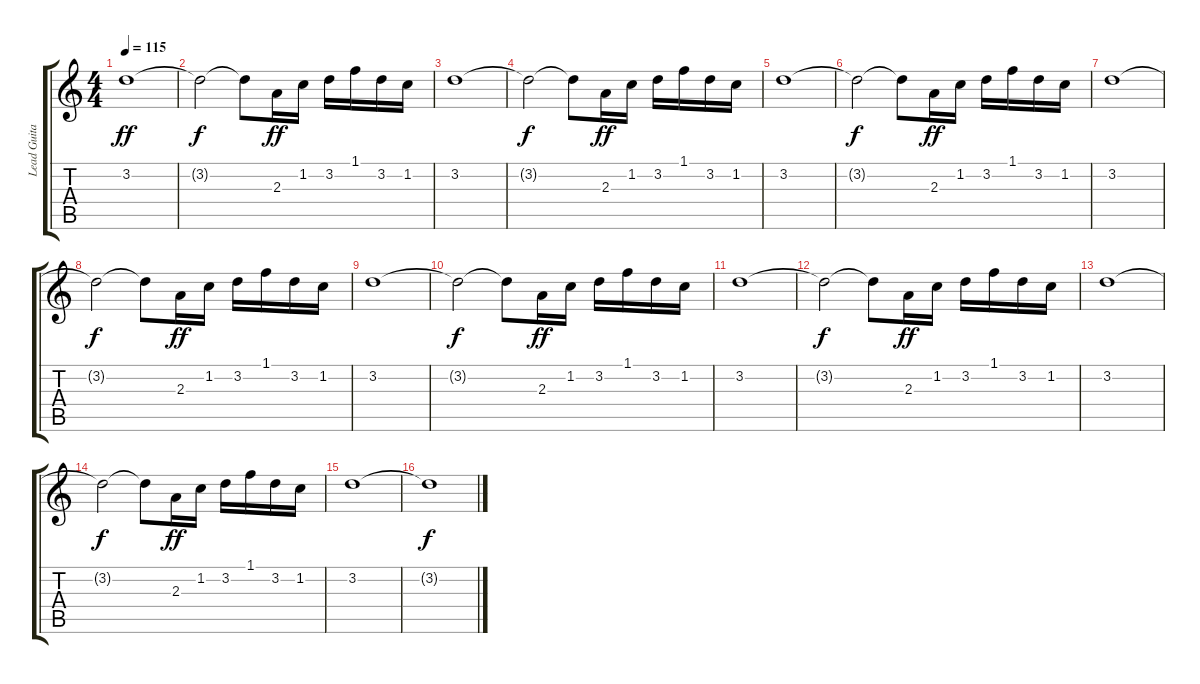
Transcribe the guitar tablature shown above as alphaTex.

\track ("Lead Guitar 1" "Lead Guita") {instrument overdrivenguitar}
\staff {score tabs}
\tuning (E4 B3 G3 D3 A2 E2) {hide}
\ts (4 4)
\tempo 115
\clef g2
\ks c
3.2.1{dy ff} |
3.2{t}.2{dy f} 3.2{t}.8 2.3.16{dy ff} 1.2.16 3.2.16 1.1.16 3.2.16 1.2.16 |
3.2.1 |
3.2{t}.2{dy f} 3.2{t}.8 2.3.16{dy ff} 1.2.16 3.2.16 1.1.16 3.2.16 1.2.16 |
3.2.1 |
3.2{t}.2{dy f} 3.2{t}.8 2.3.16{dy ff} 1.2.16 3.2.16 1.1.16 3.2.16 1.2.16 |
3.2.1 |
3.2{t}.2{dy f} 3.2{t}.8 2.3.16{dy ff} 1.2.16 3.2.16 1.1.16 3.2.16 1.2.16 |
3.2.1 |
3.2{t}.2{dy f} 3.2{t}.8 2.3.16{dy ff} 1.2.16 3.2.16 1.1.16 3.2.16 1.2.16 |
3.2.1 |
3.2{t}.2{dy f} 3.2{t}.8 2.3.16{dy ff} 1.2.16 3.2.16 1.1.16 3.2.16 1.2.16 |
3.2.1 |
3.2{t}.2{dy f} 3.2{t}.8 2.3.16{dy ff} 1.2.16 3.2.16 1.1.16 3.2.16 1.2.16 |
3.2.1 |
3.2{t}.1{dy f}
